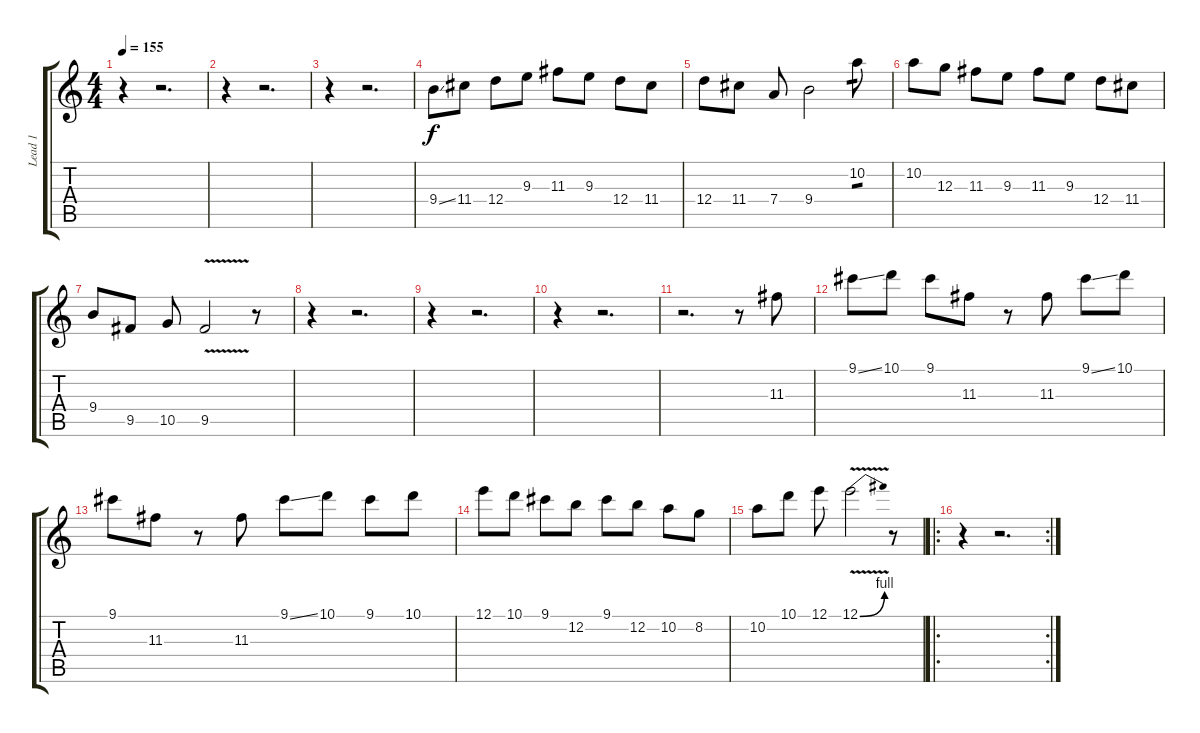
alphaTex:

\track ("Lead 1" "Lead 1") {instrument overdrivenguitar}
\staff {score tabs}
\tuning (E4 B3 G3 D3 A2 E2) {hide}
\ts (4 4)
\tempo 155
\clef g2
\ks c
r.4{dy f} r.2{d} |
r.4 r.2{d} |
r.4 r.2{d} |
9.4{ss}.8 11.4.8 12.4.8 9.3.8 11.3.8 9.3.8 12.4.8 11.4.8 |
12.4.8 11.4.8 7.4.8 9.4.2 10.2.8{tp 1} |
10.2.8 12.3.8 11.3.8 9.3.8 11.3.8 9.3.8 12.4.8 11.4.8 |
9.4.8 9.5.8 10.5.8 9.5{v}.2 r.8 |
r.4 r.2{d} |
r.4 r.2{d} |
r.4 r.2{d} |
r.2{d} r.8 11.3.8 |
9.1{ss}.8 10.1.8 9.1.8 11.3.8 r.8 11.3.8 9.1{ss}.8 10.1.8 |
9.1.8 11.3.8 r.8 11.3.8 9.1{ss}.8 10.1.8 9.1.8 10.1.8 |
12.1.8 10.1.8 9.1.8 12.2.8 9.1.8 12.2.8 10.2.8 8.2.8 |
10.2.8 10.1.8 12.1.8 12.1{be (bend 0 0 60 4) v}.2 r.8 |
\ro
\rc 2
r.4 r.2{d}
